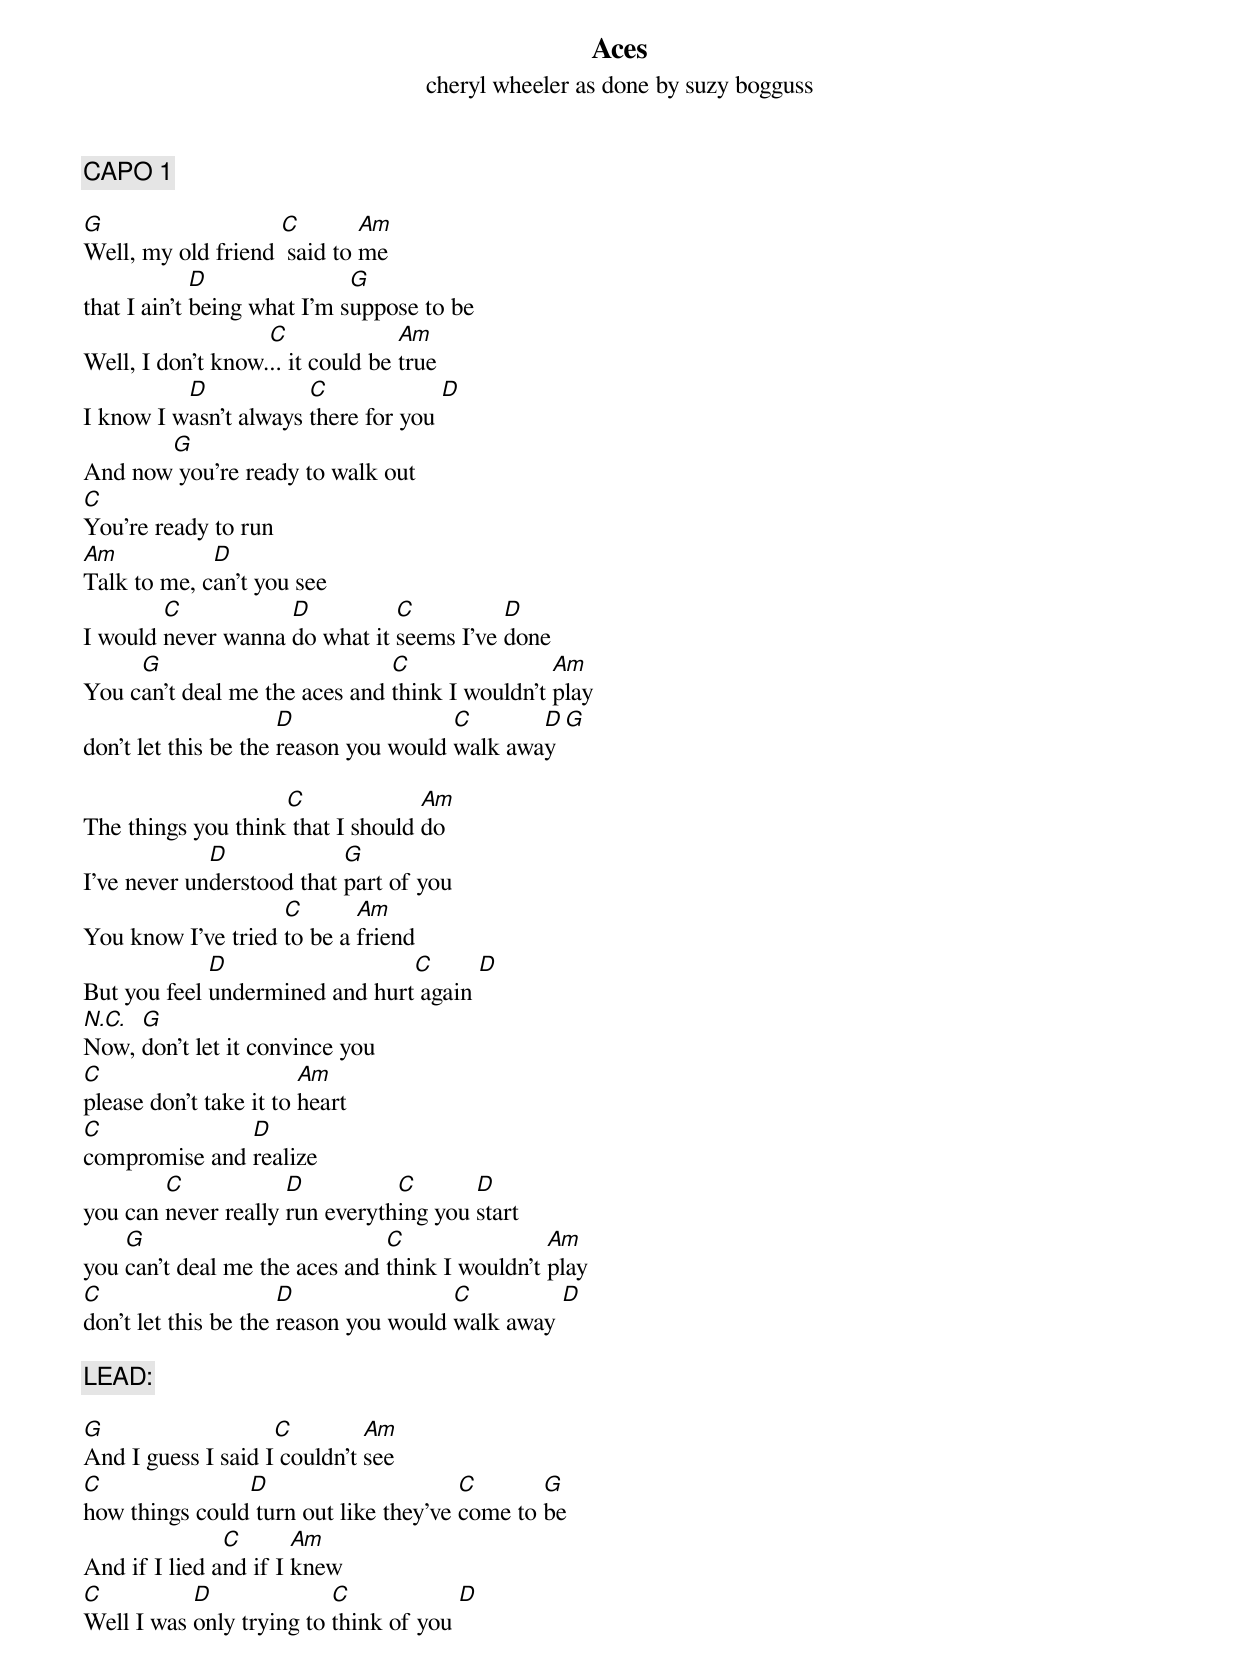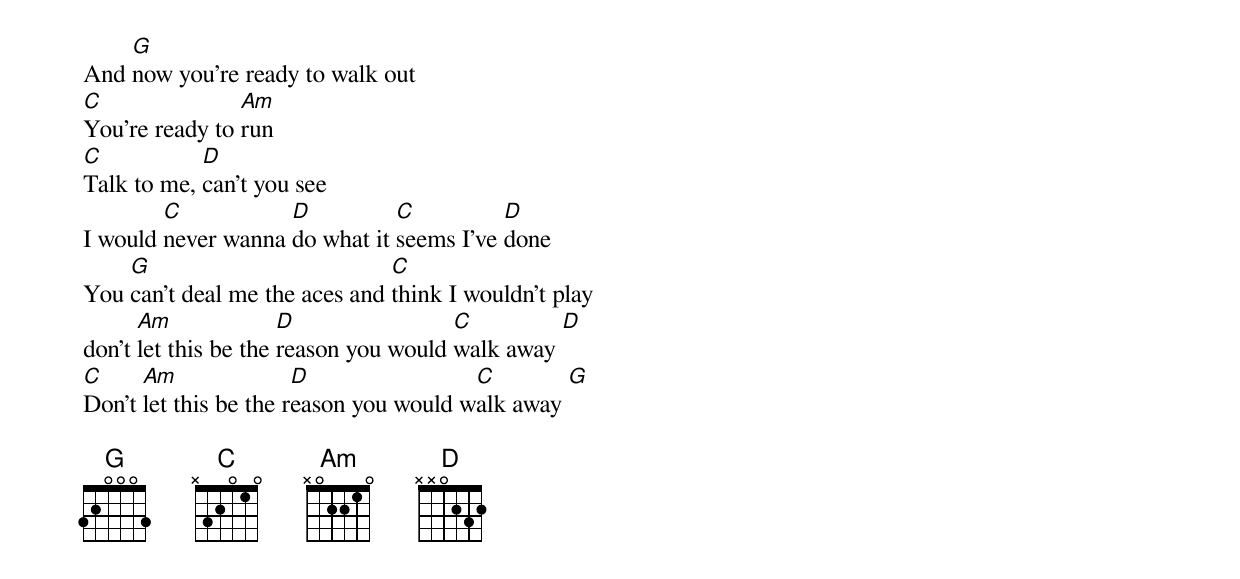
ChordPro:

{title: Aces}
{subtitle: cheryl wheeler as done by suzy bogguss}
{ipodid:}

{c:CAPO 1}

[G]Well, my old friend [C] said to [Am]me
that I ain't [D]being what I'm s[G]uppose to be
Well, I don't know.[C].. it could be [Am]true
I know I w[D]asn't always [C]there for you [D]
And now[G] you're ready to walk out
[C]You're ready to run
[Am]Talk to me, c[D]an't you see
I would [C]never wanna [D]do what it [C]seems I've [D]done
You c[G]an't deal me the aces and [C]think I wouldn't [Am]play
don't let this be the [D]reason you would [C]walk awa[D]y [G]

The things you think[C] that I should [Am]do
I've never un[D]derstood that [G]part of you
You know I've tried [C]to be a [Am]friend
But you feel [D]undermined and hurt[C] again [D]
[N.C.]Now, [G]don't let it convince you
[C]please don't take it to [Am]heart
[C]compromise and [D]realize
you can [C]never really [D]run everyth[C]ing you [D]start
you [G]can't deal me the aces and [C]think I wouldn't [Am]play
[C]don't let this be the [D]reason you would [C]walk away [D]

{c:LEAD:}

[G]And I guess I said I[C] couldn't [Am]see
[C]how things could[D] turn out like they've [C]come to [G]be
And if I lied a[C]nd if I [Am]knew
[C]Well I was [D]only trying to [C]think of you [D]
And [G]now you're ready to walk out
[C]You're ready to [Am]run
[C]Talk to me, [D]can't you see
I would [C]never wanna [D]do what it [C]seems I've [D]done
You [G]can't deal me the aces and [C]think I wouldn't play
don't [Am]let this be the [D]reason you would [C]walk away [D]
[C]Don't [Am]let this be the r[D]eason you would w[C]alk away [G]

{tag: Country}
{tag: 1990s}
